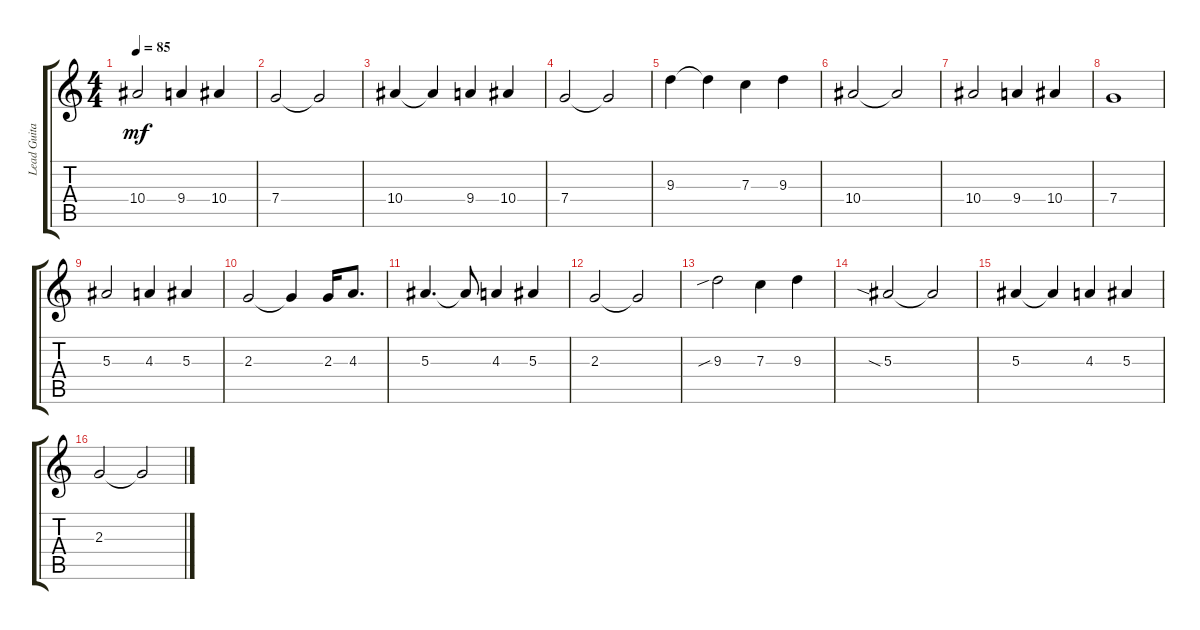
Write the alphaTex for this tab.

\track ("Lead Guitar" "Lead Guita") {instrument distortionguitar}
\staff {score tabs}
\tuning (D4 A3 F3 C3 G2 C2) {hide}
\ts (4 4)
\tempo 85
\clef g2
\ks c
10.4.2{dy mf instrument distortionguitar} 9.4.4 10.4.4 |
7.4.2 7.4{t}.2 |
10.4.4 10.4{t}.4 9.4.4 10.4.4 |
7.4.2{volume 16} 7.4{t}.2 |
9.3.4{volume 16} 9.3{t}.4 7.3.4 9.3.4 |
10.4.2 10.4{t}.2 |
10.4.2 9.4.4 10.4.4 |
7.4.1 |
5.3.2{volume 16} 4.3.4 5.3.4 |
2.3.2 2.3{t}.4 2.3.16 4.3.8{d} |
5.3.4{d} 5.3{t}.8 4.3.4 5.3.4 |
2.3.2 2.3{t}.2 |
9.3{sib}.2 7.3.4 9.3.4 |
5.3{sia}.2 5.3{t}.2 |
5.3.4 5.3{t}.4 4.3.4 5.3.4 |
2.3.2 2.3{t}.2
